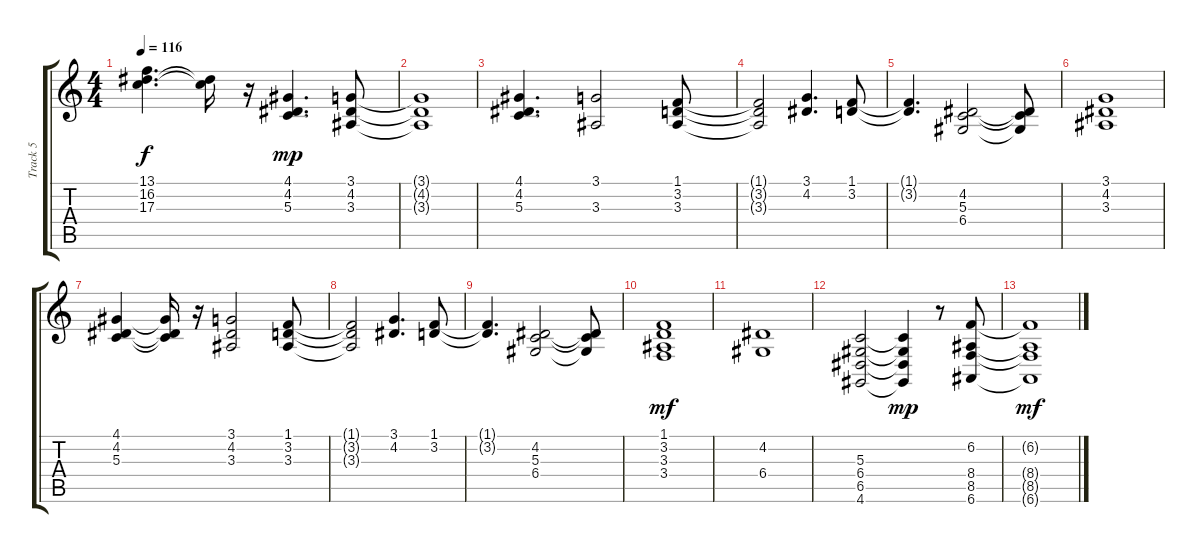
\track ("Track 5" "Track 5") {instrument electricgrandpiano}
\staff {score tabs}
\tuning (E4 B3 G3 D3 A2 E2) {hide}
\ts (4 4)
\tempo 116
\clef g2
\ks c
(13.1{t} 16.2{t} 17.3{t}).4{d dy f} (16.2{t} 17.3{t}).16{volume 10 instrument synthstrings1} r.16 (4.1 4.2 5.3).4{d dy mp} (3.1 4.2 3.3).8 |
(3.1{t} 4.2{t} 3.3{t}).1 |
(4.1 4.2 5.3).4{d} (3.1 3.3).2 (1.1 3.2 3.3).8 |
(1.1{t} 3.2{t} 3.3{t}).2 (3.1 4.2).4{d} (1.1 3.2).8 |
(1.1{t} 3.2{t}).4{d} (4.2 5.3 6.4).2 (4.2{t} 5.3{t} 6.4{t}).8 |
(3.1 4.2 3.3).1 |
(4.1 4.2 5.3).4 (4.1{t} 4.2{t} 5.3{t}).16 r.16 (3.1 4.2 3.3).2 (1.1 3.2 3.3).8 |
(1.1{t} 3.2{t} 3.3{t}).2 (3.1 4.2).4{d} (1.1 3.2).8 |
(1.1{t} 3.2{t}).4{d} (4.2 5.3 6.4).2 (4.2{t} 5.3{t} 6.4{t}).8 |
(1.1 3.2 3.3 3.4).1{dy mf} |
(4.2 6.4).1 |
(5.3 6.4 6.5 4.6).2 (5.3{t} 6.4{t} 6.5{t} 4.6{t}).4{dy mp} r.8 (6.2 8.4 8.5 6.6).8 |
(6.2{t} 8.4{t} 8.5{t} 6.6{t}).1{dy mf}
